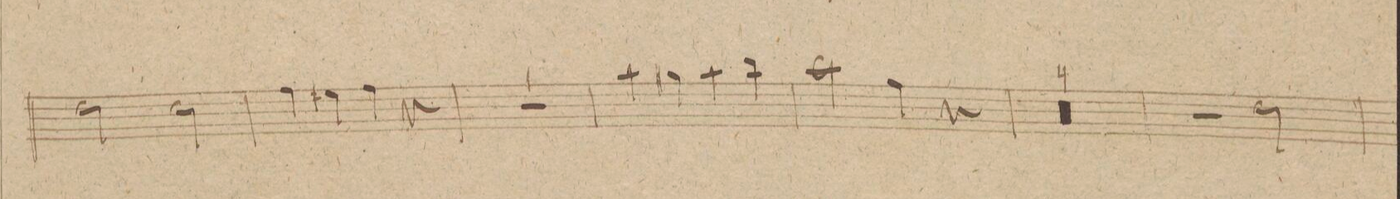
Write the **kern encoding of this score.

**kern	**dynam
*I"Oboi 1mo	*
*clefG2	*
*k[f#c#g#]	*
*met(c|)	*
*M2/2	*
2dd\	.
2cc#\	.
=46	=46
4ff#\	.
4ee#X\	.
4ff#\	.
4r	.
=47	=47
1r	.
=48	=48
4aa\	.
4gg#X\	.
4aa\	.
4bb\	.
=49	=49
2aa\	.
4ff#\	.
4r	.
=50	=50
00r	.
=51	=51
=52	=52
=53	=53
=54	=54
2r	.
2dd\	.
=55	=55
*-	*-
